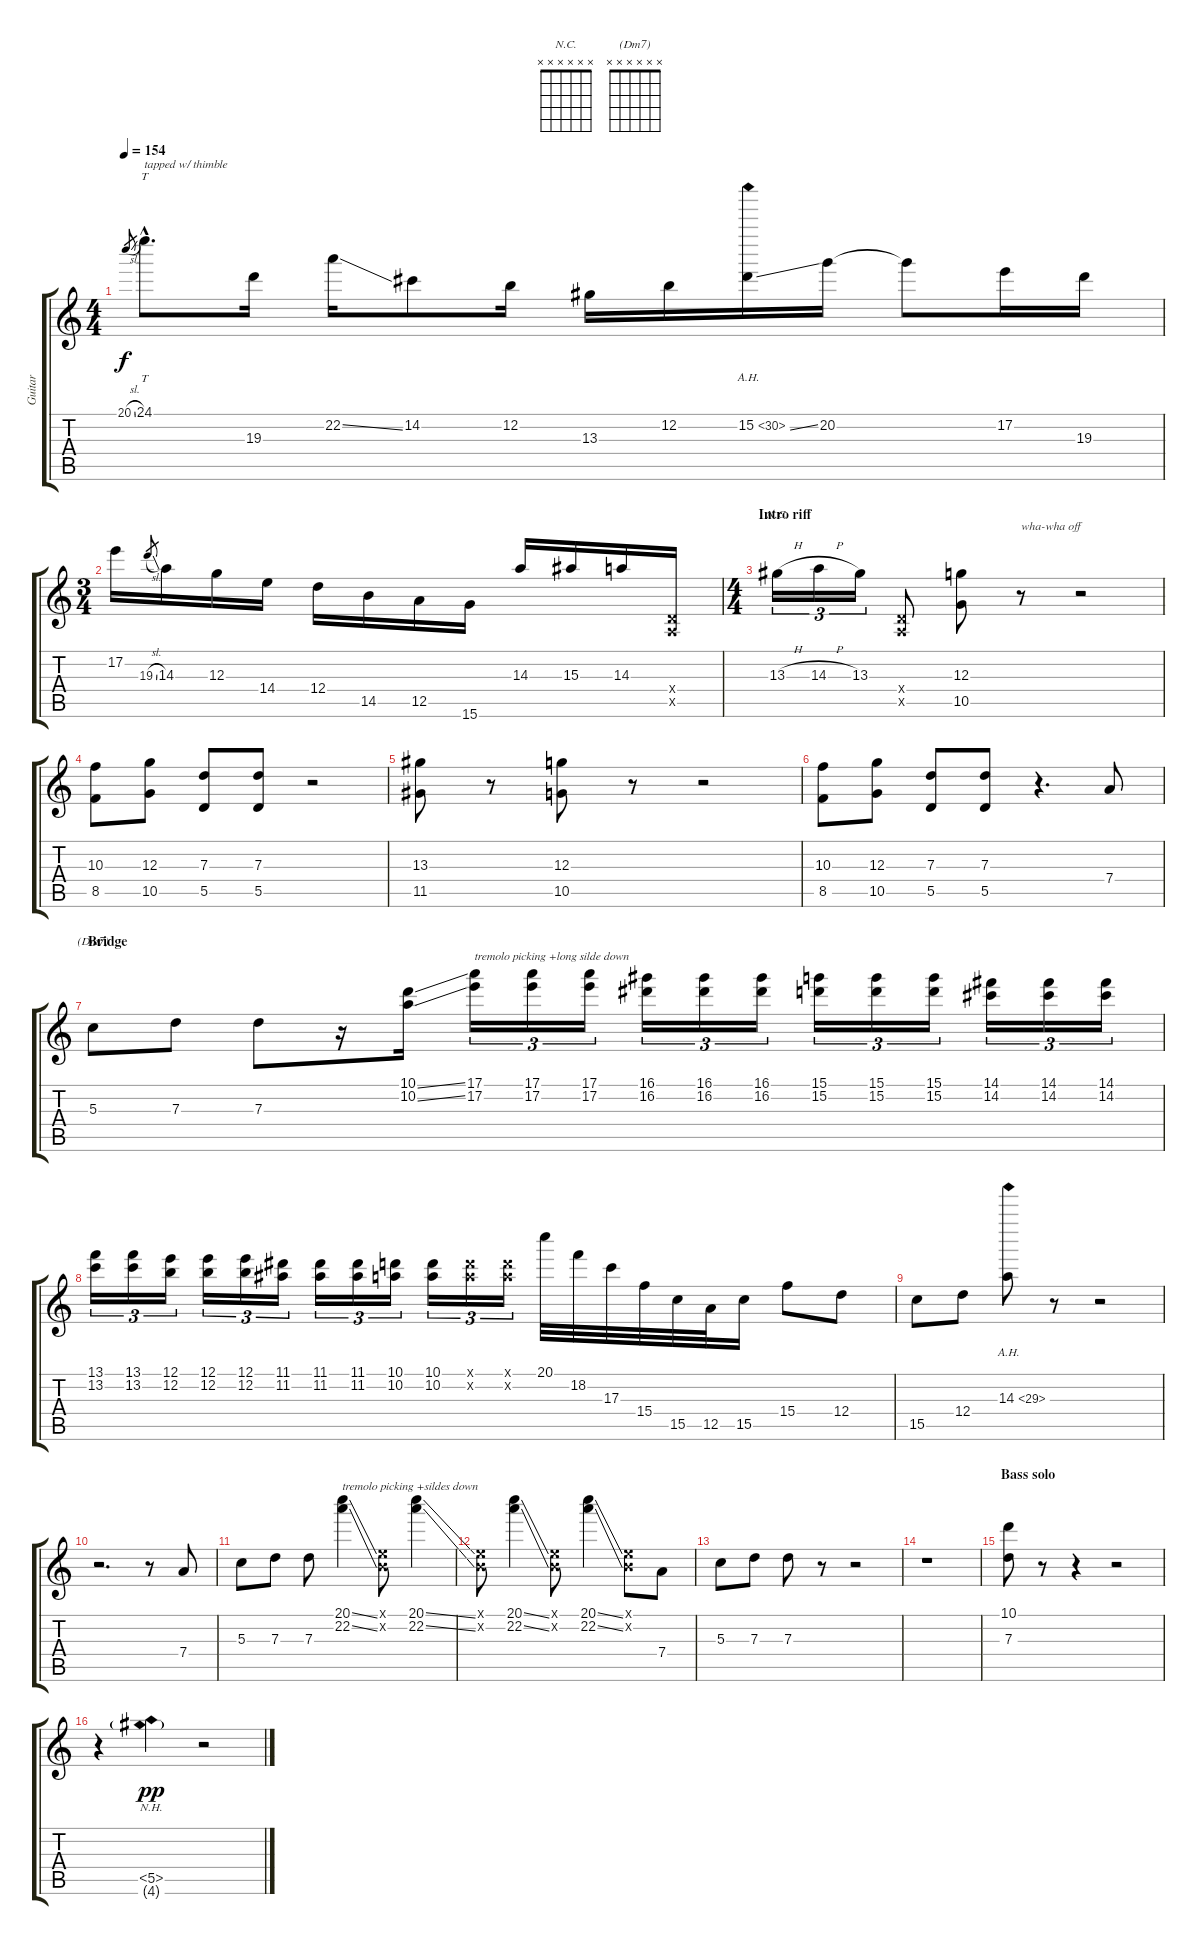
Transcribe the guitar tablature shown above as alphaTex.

\track ("Guitar" "Guitar") {instrument overdrivenguitar}
\staff {score tabs}
\tuning (E4 B3 G3 D3 A2 E2) {hide}
\chord ("N.C." x x x x x x) {firstfret 0}
\chord ("(Dm7)" x x x x x x) {firstfret 0}
\ts (4 4)
\tempo 154
\clef g2
\ks c
20.1{sl}.8{gr dy f} 24.1{hac}.8{tt d txt "tapped w/ thimble"} 19.3.16 22.2{ss}.16 14.2.8 12.2.16 13.3.16 12.2.16 15.2{ah 15 ss}.16 20.2.16 20.2{t}.8 17.2.16 19.3.16 |
\ts (3 4)
17.2.16 19.3{sl}.8{gr} 14.3.16 12.3.16 14.4.16 12.4.16 14.5.16 12.5.16 15.6.16 14.3.16 15.3.16 14.3.16 (0.4{x} 0.5{x}).16 |
\ts (4 4)
\section ("" "Intro riff")
13.3{h}.16{tu (3 2) ch "N.C."} 14.3{h}.16{tu (3 2)} 13.3.16{tu (3 2)} (0.4{x} 0.5{x}).8 (12.3 10.5).8 r.8{txt "wha-wha off"} r.2 |
(10.3 8.5).8 (12.3 10.5).8 (7.3 5.5).8 (7.3 5.5).8 r.2 |
(13.3 11.5).8 r.8 (12.3 10.5).8 r.8 r.2 |
(10.3 8.5).8 (12.3 10.5).8 (7.3 5.5).8 (7.3 5.5).8 r.4{d} 7.4.8 |
\section ("" "Bridge")
5.3.8{ch "(Dm7)"} 7.3.8 7.3.8 r.16 (10.1{ss} 10.2{ss}).16 (17.1 17.2).16{tu (3 2) txt "tremolo picking +long silde down"} (17.1 17.2).16{tu (3 2)} (17.1 17.2).16{tu (3 2)} (16.1 16.2).16{tu (3 2)} (16.1 16.2).16{tu (3 2)} (16.1 16.2).16{tu (3 2)} (15.1 15.2).16{tu (3 2)} (15.1 15.2).16{tu (3 2)} (15.1 15.2).16{tu (3 2)} (14.1 14.2).16{tu (3 2)} (14.1 14.2).16{tu (3 2)} (14.1 14.2).16{tu (3 2)} |
(13.1 13.2).16{tu (3 2)} (13.1 13.2).16{tu (3 2)} (12.1 12.2).16{tu (3 2)} (12.1 12.2).16{tu (3 2)} (12.1 12.2).16{tu (3 2)} (11.1 11.2).16{tu (3 2)} (11.1 11.2).16{tu (3 2)} (11.1 11.2).16{tu (3 2)} (10.1 10.2).16{tu (3 2)} (10.1 10.2).16{tu (3 2)} (10.1{x} 10.2{x}).16{tu (3 2)} (10.1{x} 10.2{x}).16{tu (3 2)} 20.1.32 18.2.32 17.3.32 15.4.32 15.5.32 12.5.32 15.5.16 15.4.8 12.4.8 |
15.5.8 12.4.8 14.3{ah 15}.8 r.8 r.2 |
r.2{d} r.8 7.4.8 |
5.3.8 7.3.8 7.3.8 (20.1{ss} 22.2{ss}).4{txt "tremolo picking +sildes down"} (0.1{x} 0.2{x}).8 (20.1{ss} 22.2{ss}).4 |
(0.1{x} 0.2{x}).8 (20.1{ss} 22.2{ss}).4 (0.1{x} 0.2{x}).8 (20.1{ss} 22.2{ss}).4 (0.1{x} 0.2{x}).8 7.4.8 |
5.3.8 7.3.8 7.3.8 r.8 r.2 |
r.1 |
\section ("" "Bass solo")
(10.1 7.3).8 r.8 r.4 r.2 |
r.4 (5.5{nh} 4.6{nh g}).4{dy pp} r.2
